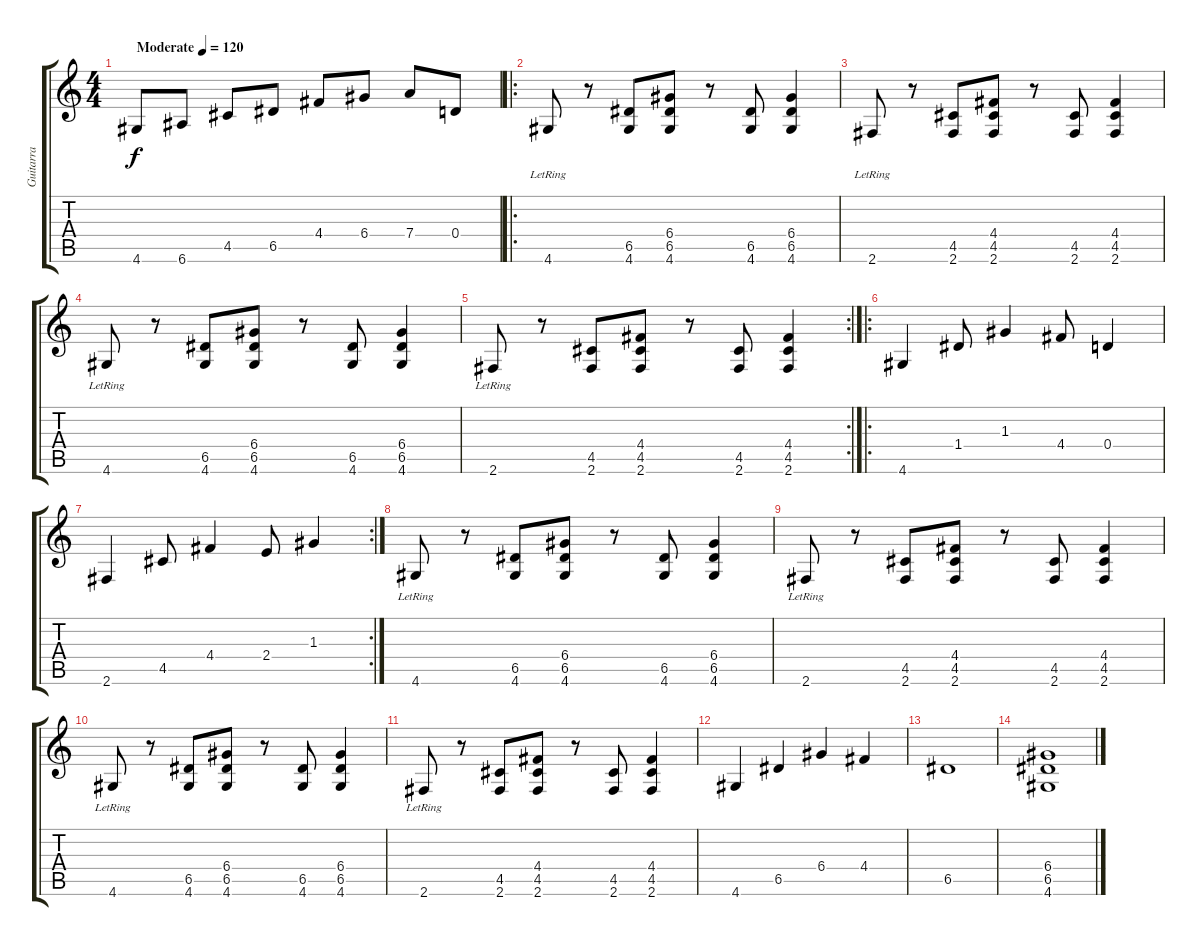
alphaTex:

\track ("Guitarra" "Guitarra") {instrument electricguitarjazz}
\staff {score tabs}
\tuning (E4 B3 G3 D3 A2 E2) {hide}
\ts (4 4)
\tempo (120 "Moderate")
\clef g2
\ks c
4.6.8{dy f instrument electricguitarjazz} 6.6.8 4.5.8 6.5.8 4.4.8 6.4.8 7.4.8 0.4.8 |
\ro
4.6{lr}.8 r.8 (6.5 4.6).8 (6.4 6.5 4.6).8 r.8 (6.5 4.6).8 (6.4 6.5 4.6).4 |
2.6{lr}.8 r.8 (4.5 2.6).8 (4.4 4.5 2.6).8 r.8 (4.5 2.6).8 (4.4 4.5 2.6).4 |
4.6{lr}.8 r.8 (6.5 4.6).8 (6.4 6.5 4.6).8 r.8 (6.5 4.6).8 (6.4 6.5 4.6).4 |
\rc 2
2.6{lr}.8 r.8 (4.5 2.6).8 (4.4 4.5 2.6).8 r.8 (4.5 2.6).8 (4.4 4.5 2.6).4 |
\ro
4.6.4 1.4.8 1.3.4 4.4.8 0.4.4 |
\rc 2
2.6.4 4.5.8 4.4.4 2.4.8 1.3.4 |
4.6{lr}.8 r.8 (6.5 4.6).8 (6.4 6.5 4.6).8 r.8 (6.5 4.6).8 (6.4 6.5 4.6).4 |
2.6{lr}.8 r.8 (4.5 2.6).8 (4.4 4.5 2.6).8 r.8 (4.5 2.6).8 (4.4 4.5 2.6).4 |
4.6{lr}.8 r.8 (6.5 4.6).8 (6.4 6.5 4.6).8 r.8 (6.5 4.6).8 (6.4 6.5 4.6).4 |
2.6{lr}.8 r.8 (4.5 2.6).8 (4.4 4.5 2.6).8 r.8 (4.5 2.6).8 (4.4 4.5 2.6).4 |
4.6.4 6.5.4 6.4.4 4.4.4 |
6.5.1 |
(6.4 6.5 4.6).1
